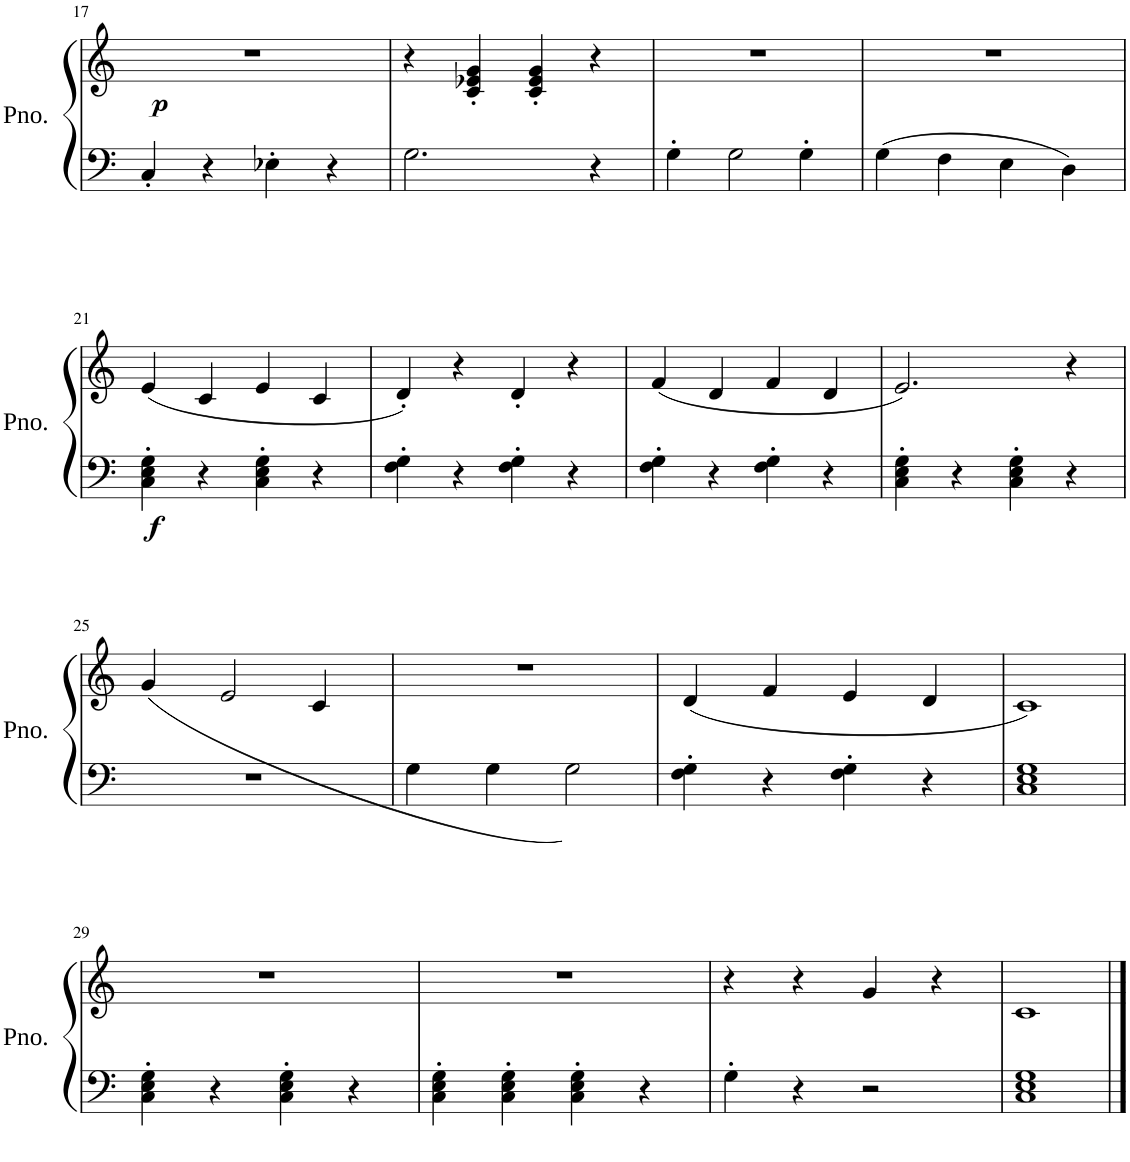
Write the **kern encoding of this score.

**kern	**kern	**dynam
*part1	*part1	*part1
*staff2	*staff1	*staff1/2
*I"Piano	*	*
*I'Pno.	*	*
!!LO:PB:g=z
*clefF4	*clefG2	*
*k[]	*k[]	*
*M4/4	*M4/4	*
=17	=17	=17
!	!	!LO:DY:b
4C'/	1r	p
4r	.	.
4E-X'\	.	.
4r	.	.
=18	=18	=18
2.G\	4r	.
.	4c/' 4e-X/' 4g/'	.
.	4c/' 4e-/' 4g/'	.
4r	4r	.
=19	=19	=19
4G'\	1r	.
2G\	.	.
4G'\	.	.
=20	=20	=20
4G\	1r	.
4F\	.	.
4E\	.	.
4D\	.	.
!!LO:LB:g=z
=21	=21	=21
!	!	!LO:DY:b=2
4C\' 4E\' 4G\'	(4e/	f
4r	4c/	.
4C\' 4E\' 4G\'	4e/	.
4r	4c/	.
=22	=22	=22
4F\' 4G\'	4d'/)	.
4r	4r	.
4F\' 4G\'	4d'/	.
4r	4r	.
=23	=23	=23
4F\' 4G\'	(4f/	.
4r	4d/	.
4F\' 4G\'	4f/	.
4r	4d/	.
=24	=24	=24
4C\' 4E\' 4G\'	2.e/)	.
4r	.	.
4C\' 4E\' 4G\'	.	.
4r	4r	.
!!LO:LB:g=z
=25	=25	=25
1r	(4g/	.
.	2e/	.
.	4c/	.
=26	=26	=26
4G\	1r	.
4G\	.	.
2G\)	.	.
=27	=27	=27
4F\' 4G\'	(4d/	.
4r	4f/	.
4F\' 4G\'	4e/	.
4r	4d/	.
=28	=28	=28
1C 1E 1G	1c)	.
!!LO:LB:g=z
=29	=29	=29
4C\' 4E\' 4G\'	1r	.
4r	.	.
4C\' 4E\' 4G\'	.	.
4r	.	.
=30	=30	=30
4C\' 4E\' 4G\'	1r	.
4C\' 4E\' 4G\'	.	.
4C\' 4E\' 4G\'	.	.
4r	.	.
=31	=31	=31
4G'\	4r	.
4r	4r	.
2r	4g/	.
.	4r	.
=32	=32	=32
1C 1E 1G	1c	.
==	==	==
*-	*-	*-
